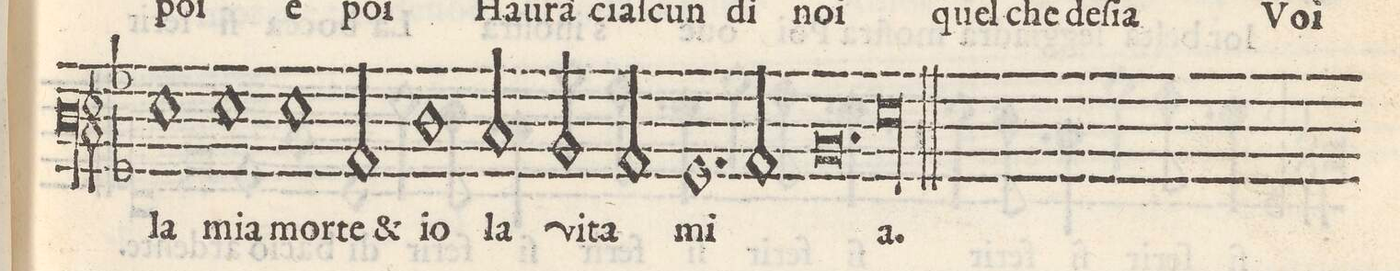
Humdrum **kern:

**kern	**text
*I"BASSO	*
*clefF3	*
*k[b-]	*
*M2/1	*
1G	la
1G	mia
=24-	=24-
1G	mor-
2C/	te (et)
1F\	io
=25-	=25-
2Eny/	la
2D/	vi-
2C/	-ta
=26-	=26-
1.BB-	mi-
2C/	.
=27-	=27-
0.D	.
=28-	=28-
0.G	-a.
=29-	=29-
=-	=-
*-	*-
